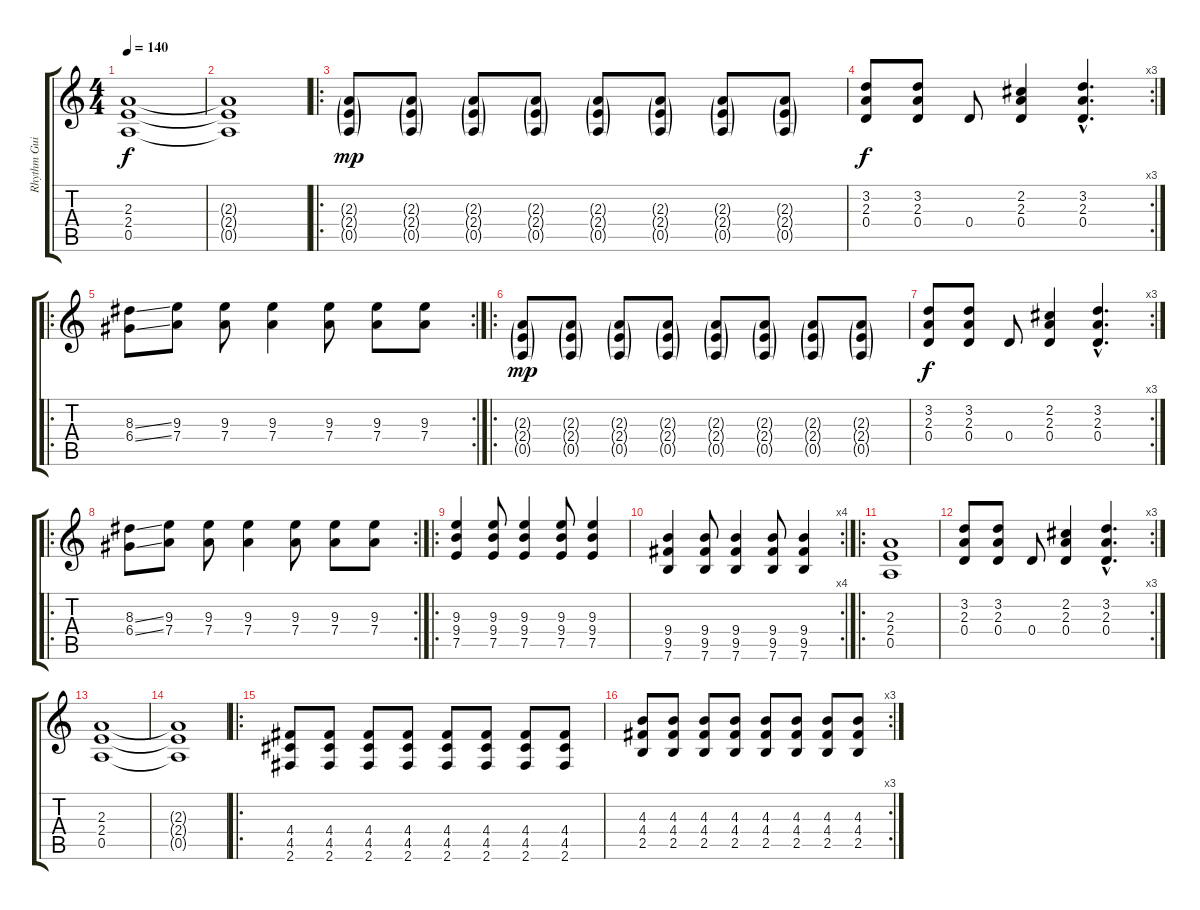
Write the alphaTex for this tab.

\track ("Rhythm Guitar" "Rhythm Gui") {instrument overdrivenguitar}
\staff {score tabs}
\tuning (E4 B3 G3 D3 A2 E2) {hide}
\ts (4 4)
\tempo 140
\clef g2
\ks c
(2.3 2.4 0.5).1{dy f} |
(2.3{t} 2.4{t} 0.5{t}).1 |
\ro
(2.3{g} 2.4{g} 0.5{g}).8{dy mp} (2.3{g} 2.4{g} 0.5{g}).8 (2.3{g} 2.4{g} 0.5{g}).8 (2.3{g} 2.4{g} 0.5{g}).8 (2.3{g} 2.4{g} 0.5{g}).8 (2.3{g} 2.4{g} 0.5{g}).8 (2.3{g} 2.4{g} 0.5{g}).8 (2.3{g} 2.4{g} 0.5{g}).8 |
\rc 3
(3.2 2.3 0.4).8{dy f} (3.2 2.3 0.4).8 0.4.8 (2.2 2.3 0.4).4 (3.2{hac} 2.3{hac} 0.4{hac}).4{d} |
\ro
\rc 2
(8.3{ss} 6.4{ss}).8 (9.3 7.4).8 (9.3 7.4).8 (9.3 7.4).4 (9.3 7.4).8 (9.3 7.4).8 (9.3 7.4).8 |
\ro
(2.3{g} 2.4{g} 0.5{g}).8{dy mp} (2.3{g} 2.4{g} 0.5{g}).8 (2.3{g} 2.4{g} 0.5{g}).8 (2.3{g} 2.4{g} 0.5{g}).8 (2.3{g} 2.4{g} 0.5{g}).8 (2.3{g} 2.4{g} 0.5{g}).8 (2.3{g} 2.4{g} 0.5{g}).8 (2.3{g} 2.4{g} 0.5{g}).8 |
\rc 3
(3.2 2.3 0.4).8{dy f} (3.2 2.3 0.4).8 0.4.8 (2.2 2.3 0.4).4 (3.2{hac} 2.3{hac} 0.4{hac}).4{d} |
\ro
\rc 2
(8.3{ss} 6.4{ss}).8 (9.3 7.4).8 (9.3 7.4).8 (9.3 7.4).4 (9.3 7.4).8 (9.3 7.4).8 (9.3 7.4).8 |
\ro
(9.3 9.4 7.5).4 (9.3 9.4 7.5).8 (9.3 9.4 7.5).4 (9.3 9.4 7.5).8 (9.3 9.4 7.5).4 |
\rc 4
(9.4 9.5 7.6).4 (9.4 9.5 7.6).8 (9.4 9.5 7.6).4 (9.4 9.5 7.6).8 (9.4 9.5 7.6).4 |
\ro
(2.3 2.4 0.5).1 |
\rc 3
(3.2 2.3 0.4).8 (3.2 2.3 0.4).8 0.4.8 (2.2 2.3 0.4).4 (3.2{hac} 2.3{hac} 0.4{hac}).4{d} |
(2.3 2.4 0.5).1 |
(2.3{t} 2.4{t} 0.5{t}).1 |
\ro
(4.4 4.5 2.6).8 (4.4 4.5 2.6).8 (4.4 4.5 2.6).8 (4.4 4.5 2.6).8 (4.4 4.5 2.6).8 (4.4 4.5 2.6).8 (4.4 4.5 2.6).8 (4.4 4.5 2.6).8 |
\rc 3
(4.3 4.4 2.5).8 (4.3 4.4 2.5).8 (4.3 4.4 2.5).8 (4.3 4.4 2.5).8 (4.3 4.4 2.5).8 (4.3 4.4 2.5).8 (4.3 4.4 2.5).8 (4.3 4.4 2.5).8
